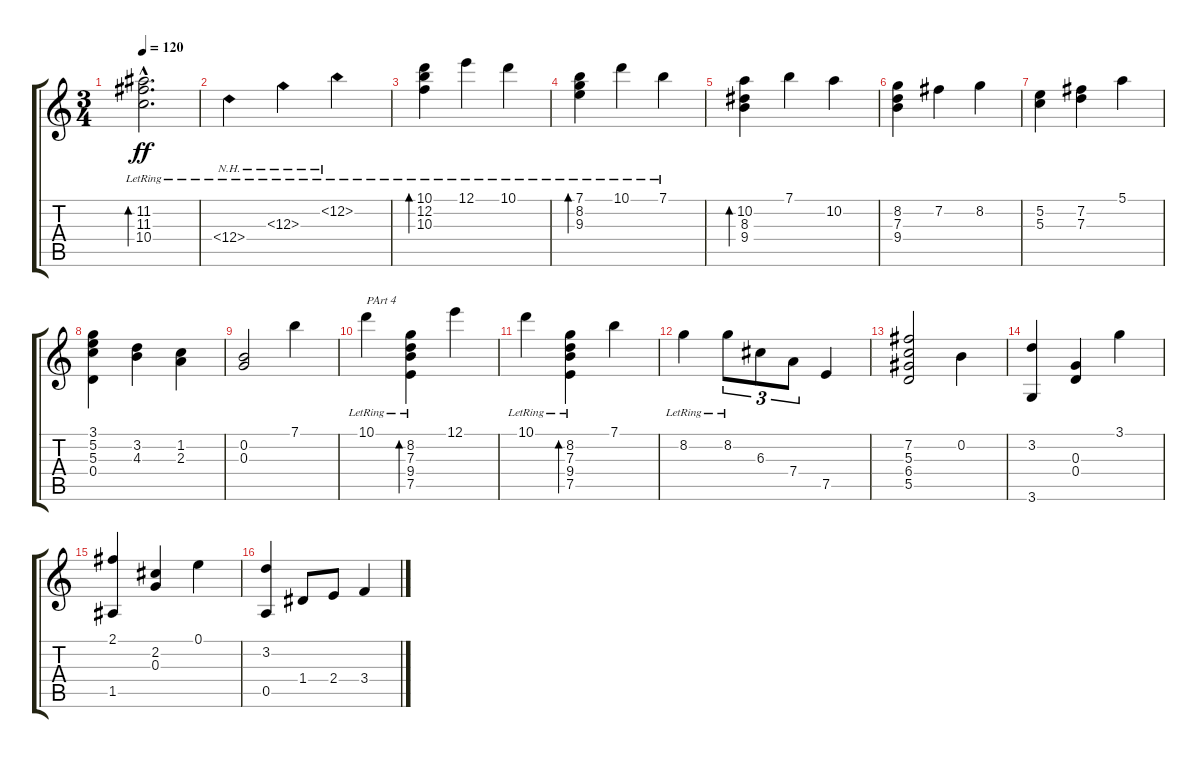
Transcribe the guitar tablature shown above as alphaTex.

\track "" {instrument acousticguitarnylon}
\staff {score tabs}
\tuning (E4 B3 G3 D3 A2 E2) {hide}
\ts (3 4)
\tempo 120
\clef g2
\ks c
(11.2{hac} 11.3{hac} 10.4{hac lr}).2{d bd 480 dy ff} |
12.4{nh lr}.4 12.3{nh lr}.4 12.2{nh lr}.4 |
(10.1 12.2{lr} 10.3{lr}).4{bd 120} 12.1{lr}.4 10.1{lr}.4 |
(7.1 8.2{lr} 9.3{lr}).4{bd 120} 10.1{lr}.4 7.1{lr}.4 |
(10.2 8.3 9.4).4{bd 120} 7.1.4 10.2.4 |
(8.2 7.3 9.4).4 7.2.4 8.2.4 |
(5.2 5.3).4 (7.2 7.3).4 5.1.4 |
(3.1 5.2 5.3 0.4).4 (3.2 4.3).4 (1.2 2.3).4 |
(0.2 0.3).2 7.1.4 |
10.1{lr}.4{txt "PArt 4"} (8.2{lr} 7.3{lr} 9.4{lr} 7.5{lr}).4{bd 120} 12.1.4 |
10.1{lr}.4 (8.2{lr} 7.3{lr} 9.4{lr} 7.5{lr}).4{bd 120} 7.1.4 |
8.2{lr}.4 8.2{lr}.8{tu (3 2)} 6.3.8{tu (3 2)} 7.4.8{tu (3 2)} 7.5.4 |
(7.2 5.3 6.4 5.5).2 0.2.4 |
(3.2 3.6).4 (0.3 0.4).4 3.1.4 |
(2.1 1.5).4 (2.2 0.3).4 0.1.4 |
(3.2 0.5).4 1.4.8 2.4.8 3.4.4
